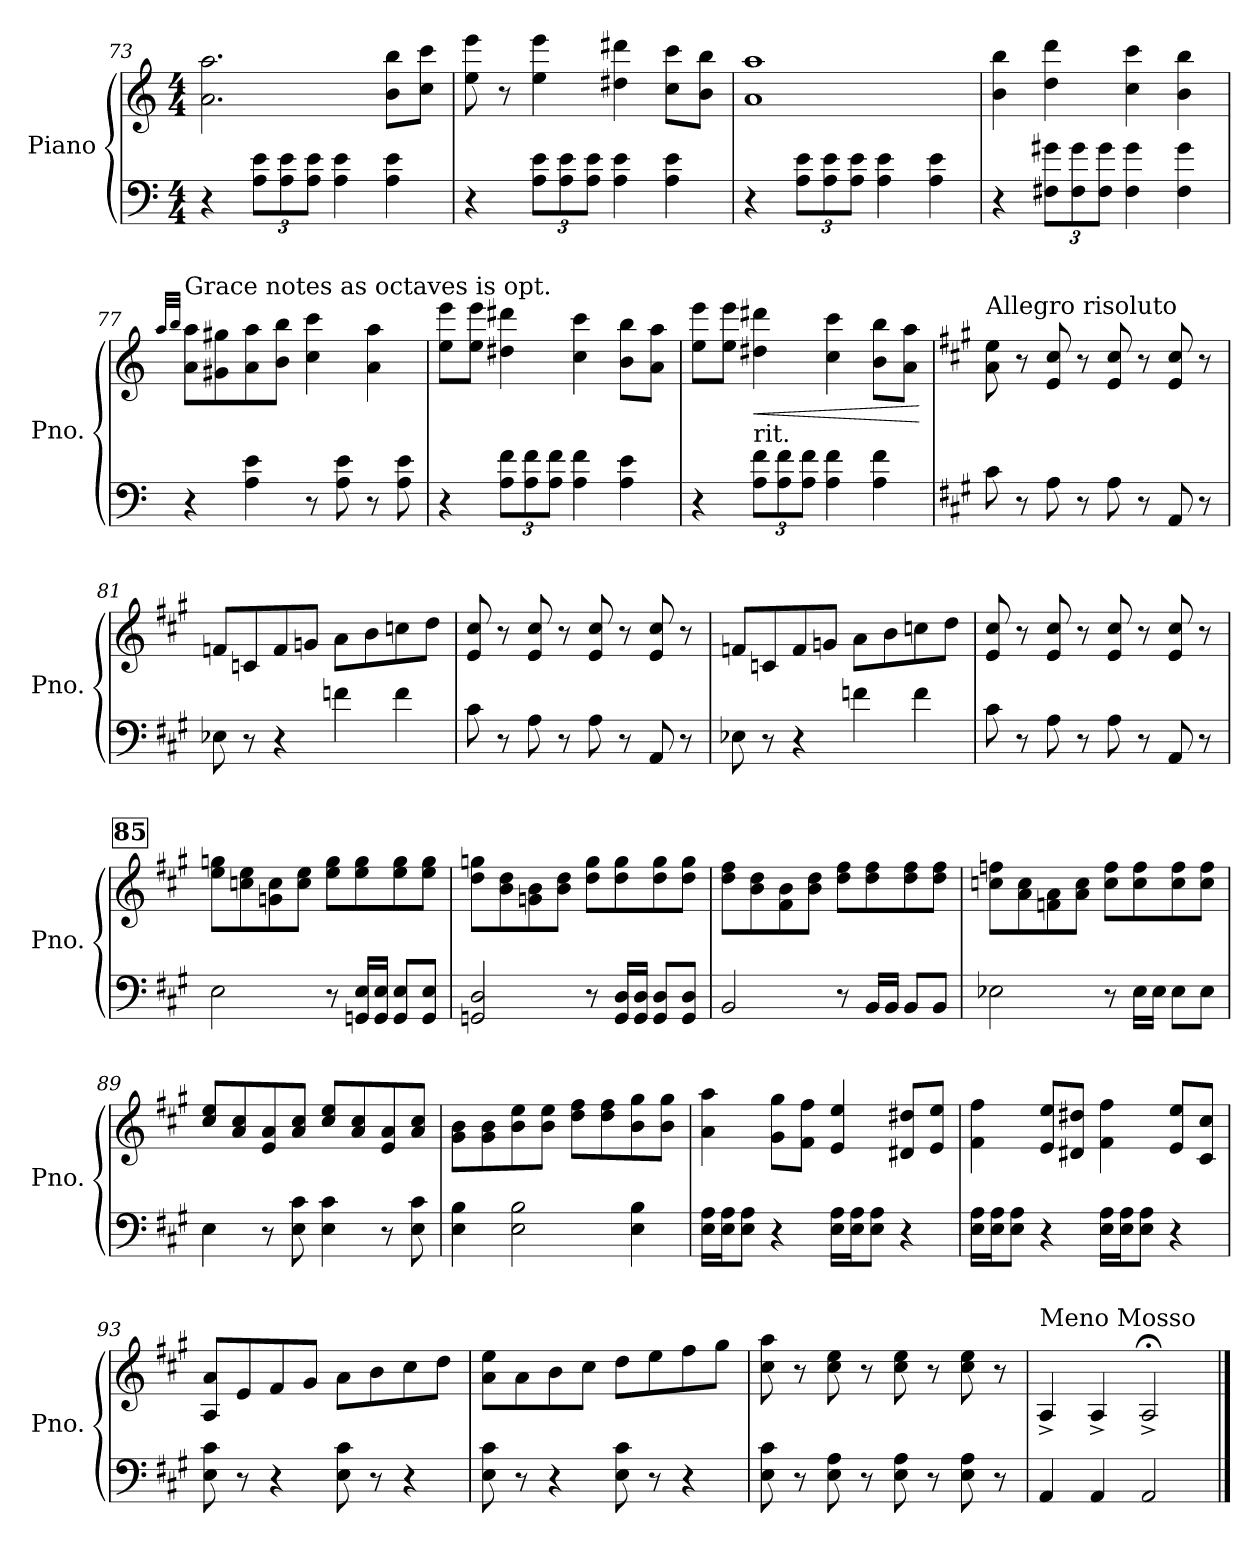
**kern	**kern	**dynam
*part1	*part1	*part1
*staff2	*staff1	*staff1/2
*I"Piano	*	*
*I'Pno.	*	*
!!LO:PB:g=z
*clefF4	*clefG2	*
*k[]	*k[]	*
*M4/4	*M4/4	*
=73	=73	=73
4r	2.a\ 2.aa\	.
*Xbrackettup	*	*
12A\ 12e\L	.	.
12A\ 12e\	.	.
12A\ 12e\J	.	.
4A\ 4e\	.	.
4A\ 4e\	8b\ 8bb\L	.
.	8cc\ 8ccc\J	.
=74	=74	=74
4r	8ee\ 8eee\	.
.	8r	.
12A\ 12e\L	4ee\ 4eee\	.
12A\ 12e\	.	.
12A\ 12e\J	.	.
4A\ 4e\	4dd#X\ 4ddd#X\	.
4A\ 4e\	8cc\ 8ccc\L	.
.	8b\ 8bb\J	.
=75	=75	=75
4r	1a 1aa	.
12A\ 12e\L	.	.
12A\ 12e\	.	.
12A\ 12e\J	.	.
4A\ 4e\	.	.
4A\ 4e\	.	.
=76	=76	=76
4r	4b\ 4bb\	.
12F#X\ 12g#X\L	4dd\ 4ddd\	.
12F#\ 12g#\	.	.
12F#\ 12g#\J	.	.
4F#\ 4g#\	4cc\ 4ccc\	.
4F#\ 4g#\	4b\ 4bb\	.
!!LO:LB:g=z
=77	=77	=77
.	32qaa/LLL	.
.	32qbb/JJJ	.
!	!LO:TX:a:t=Grace notes as octaves is opt.	!
4r	8a\ 8aa\L	.
.	8g#X\ 8gg#X\	.
4A\ 4e\	8a\ 8aa\	.
.	8b\ 8bb\J	.
8r	4cc\ 4ccc\	.
8A\ 8e\	.	.
8r	4a\ 4aa\	.
8A\ 8e\	.	.
=78	=78	=78
4r	8ee\ 8eee\L	.
.	8ee\ 8eee\J	.
12A\ 12f\L	4dd#X\ 4ddd#X\	.
12A\ 12f\	.	.
12A\ 12f\J	.	.
4A\ 4f\	4cc\ 4ccc\	.
4A\ 4e\	8b\ 8bb\L	.
.	8a\ 8aa\J	.
=79	=79	=79
4r	8ee\ 8eee\L	.
.	8ee\ 8eee\J	.
!LO:TX:a:t=rit.	!	!
!	!	!LO:HP:b
12A\ 12f\L	4dd#X\ 4ddd#X\	<
12A\ 12f\	.	.
12A\ 12f\J	.	.
4A\ 4f\	4cc\ 4ccc\	.
4A\ 4f\	8b\ 8bb\L	.
.	8a\ 8aa\J	.
.	.	[
=80	=80	=80
!!LO:REH:place=s1:a:B:fs=14:t=80
*k[f#c#g#]	*k[f#c#g#]	*
*	*MM150	*
!	!LO:TX:a:t=Allegro risoluto	!
8c#\	8a\ 8ee\	.
8r	8r	.
8A\	8e/ 8cc#/	.
8r	8r	.
8A\	8e/ 8cc#/	.
8r	8r	.
8AA/	8e/ 8cc#/	.
8r	8r	.
!!LO:LB:g=z
=81	=81	=81
8E-X\	8fn/L	.
8r	8cn/	.
4r	8f/	.
.	8gn/J	.
4fn\	8a\L	.
.	8b\	.
4f\	8ccn\	.
.	8dd\J	.
=82	=82	=82
8c#\	8e/ 8cc#/	.
8r	8r	.
8A\	8e/ 8cc#/	.
8r	8r	.
8A\	8e/ 8cc#/	.
8r	8r	.
8AA/	8e/ 8cc#/	.
8r	8r	.
=83	=83	=83
8E-X\	8fn/L	.
8r	8cn/	.
4r	8f/	.
.	8gn/J	.
4fn\	8a\L	.
.	8b\	.
4f\	8ccn\	.
.	8dd\J	.
=84	=84	=84
8c#\	8e/ 8cc#/	.
8r	8r	.
8A\	8e/ 8cc#/	.
8r	8r	.
8A\	8e/ 8cc#/	.
8r	8r	.
8AA/	8e/ 8cc#/	.
8r	8r	.
!!LO:LB:g=z
!!LO:REH:place=s1:a:B:fs=14:t=85
=85	=85	=85
2E\	8ee\ 8ggn\L	.
.	8ccn\ 8ee\	.
.	8gn\ 8cc\	.
.	8cc\ 8ee\J	.
8r	8ee\ 8gg\L	.
16GGn/ 16E/LL	8ee\ 8gg\	.
16GG/ 16E/JJ	.	.
8GG/ 8E/L	8ee\ 8gg\	.
8GG/ 8E/J	8ee\ 8gg\J	.
=86	=86	=86
2GGn/ 2D/	8dd\ 8ggn\L	.
.	8b\ 8dd\	.
.	8gn\ 8b\	.
.	8b\ 8dd\J	.
8r	8dd\ 8gg\L	.
16GG/ 16D/LL	8dd\ 8gg\	.
16GG/ 16D/JJ	.	.
8GG/ 8D/L	8dd\ 8gg\	.
8GG/ 8D/J	8dd\ 8gg\J	.
=87	=87	=87
2BB/	8dd\ 8ff#\L	.
.	8b\ 8dd\	.
.	8f#\ 8b\	.
.	8b\ 8dd\J	.
8r	8dd\ 8ff#\L	.
16BB/LL	8dd\ 8ff#\	.
16BB/JJ	.	.
8BB/L	8dd\ 8ff#\	.
8BB/J	8dd\ 8ff#\J	.
=88	=88	=88
2E-X\	8ccn\ 8ffn\L	.
.	8a\ 8cc\	.
.	8fn\ 8a\	.
.	8a\ 8cc\J	.
8r	8cc\ 8ff\L	.
16E-\LL	8cc\ 8ff\	.
16E-\JJ	.	.
8E-\L	8cc\ 8ff\	.
8E-\J	8cc\ 8ff\J	.
!!LO:LB:g=z
=89	=89	=89
4E\	8cc#/ 8ee/L	.
.	8a/ 8cc#/	.
8r	8e/ 8a/	.
8E\ 8c#\	8a/ 8cc#/J	.
4E\ 4c#\	8cc#/ 8ee/L	.
.	8a/ 8cc#/	.
8r	8e/ 8a/	.
8E\ 8c#\	8a/ 8cc#/J	.
=90	=90	=90
4E\ 4B\	8g#\ 8b\L	.
.	8g#\ 8b\	.
2E\ 2B\	8b\ 8ee\	.
.	8b\ 8ee\J	.
.	8dd\ 8ff#\L	.
.	8dd\ 8ff#\	.
4E\ 4B\	8b\ 8gg#\	.
.	8b\ 8gg#\J	.
=91	=91	=91
16E\ 16A\LL	4a\ 4aa\	.
16E\ 16A\J	.	.
8E\ 8A\J	.	.
4r	8g#\ 8gg#\L	.
.	8f#\ 8ff#\J	.
16E\ 16A\LL	4e/ 4ee/	.
16E\ 16A\J	.	.
8E\ 8A\J	.	.
4r	8d#X/ 8dd#X/L	.
.	8e/ 8ee/J	.
=92	=92	=92
16E\ 16A\LL	4f#\ 4ff#\	.
16E\ 16A\J	.	.
8E\ 8A\J	.	.
4r	8e/ 8ee/L	.
.	8d#X/ 8dd#X/J	.
16E\ 16A\LL	4f#\ 4ff#\	.
16E\ 16A\J	.	.
8E\ 8A\J	.	.
4r	8e/ 8ee/L	.
.	8c#/ 8cc#/J	.
!!LO:PB:g=z
=93	=93	=93
8E\ 8c#\	8A/ 8a/L	.
8r	8e/	.
4r	8f#/	.
.	8g#/J	.
8E\ 8c#\	8a\L	.
8r	8b\	.
4r	8cc#\	.
.	8dd\J	.
=94	=94	=94
8E\ 8c#\	8a\ 8ee\L	.
8r	8a\	.
4r	8b\	.
.	8cc#\J	.
8E\ 8c#\	8dd\L	.
8r	8ee\	.
4r	8ff#\	.
.	8gg#\J	.
=95	=95	=95
8E\ 8c#\	8cc#\ 8aa\	.
8r	8r	.
8E\ 8A\	8cc#\ 8ee\	.
8r	8r	.
8E\ 8A\	8cc#\ 8ee\	.
8r	8r	.
8E\ 8A\	8cc#\ 8ee\	.
8r	8r	.
=96	=96	=96
!	!LO:TX:a:t=Meno Mosso	!
4AA/	4A^/	.
4AA/	4A^/	.
2AA/	2A;<^/	.
==	==	==
*-	*-	*-
